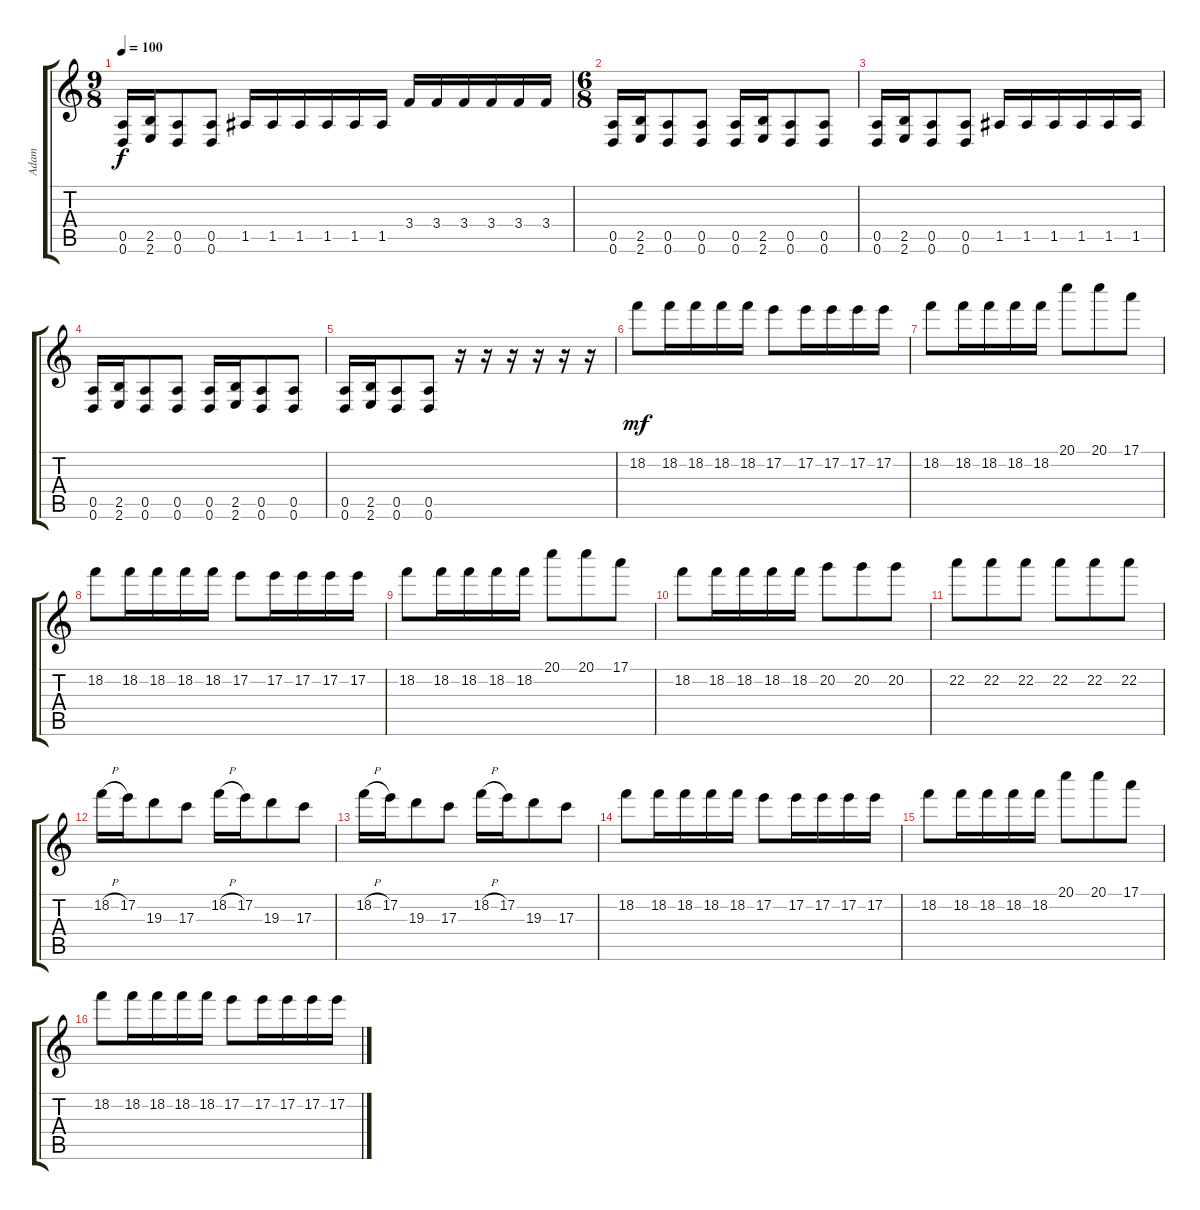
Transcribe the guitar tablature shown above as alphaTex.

\track ("Adam" "Adam") {instrument electricguitarjazz}
\staff {score tabs}
\tuning (E4 B3 G3 D3 A2 D2) {hide}
\ts (9 8)
\tempo 100
\clef g2
\ks c
(0.5 0.6).16{dy f} (2.5 2.6).16 (0.5 0.6).8 (0.5 0.6).8 1.5.16 1.5.16 1.5.16 1.5.16 1.5.16 1.5.16 3.4.16 3.4.16 3.4.16 3.4.16 3.4.16 3.4.16 |
\ts (6 8)
(0.5 0.6).16 (2.5 2.6).16 (0.5 0.6).8 (0.5 0.6).8 (0.5 0.6).16 (2.5 2.6).16 (0.5 0.6).8 (0.5 0.6).8 |
(0.5 0.6).16 (2.5 2.6).16 (0.5 0.6).8 (0.5 0.6).8 1.5.16 1.5.16 1.5.16 1.5.16 1.5.16 1.5.16 |
(0.5 0.6).16 (2.5 2.6).16 (0.5 0.6).8 (0.5 0.6).8 (0.5 0.6).16 (2.5 2.6).16 (0.5 0.6).8 (0.5 0.6).8 |
(0.5 0.6).16 (2.5 2.6).16 (0.5 0.6).8 (0.5 0.6).8 r.16 r.16 r.16 r.16 r.16 r.16 |
18.2.8{dy mf} 18.2.16 18.2.16 18.2.16 18.2.16 17.2.8 17.2.16 17.2.16 17.2.16 17.2.16 |
18.2.8 18.2.16 18.2.16 18.2.16 18.2.16 20.1.8 20.1.8 17.1.8 |
18.2.8 18.2.16 18.2.16 18.2.16 18.2.16 17.2.8 17.2.16 17.2.16 17.2.16 17.2.16 |
18.2.8 18.2.16 18.2.16 18.2.16 18.2.16 20.1.8 20.1.8 17.1.8 |
18.2.8 18.2.16 18.2.16 18.2.16 18.2.16 20.2.8 20.2.8 20.2.8 |
22.2.8 22.2.8 22.2.8 22.2.8 22.2.8 22.2.8 |
18.2{h}.16 17.2.16 19.3.8 17.3.8 18.2{h}.16 17.2.16 19.3.8 17.3.8 |
18.2{h}.16 17.2.16 19.3.8 17.3.8 18.2{h}.16 17.2.16 19.3.8 17.3.8 |
18.2.8 18.2.16 18.2.16 18.2.16 18.2.16 17.2.8 17.2.16 17.2.16 17.2.16 17.2.16 |
18.2.8 18.2.16 18.2.16 18.2.16 18.2.16 20.1.8 20.1.8 17.1.8 |
18.2.8 18.2.16 18.2.16 18.2.16 18.2.16 17.2.8 17.2.16 17.2.16 17.2.16 17.2.16
